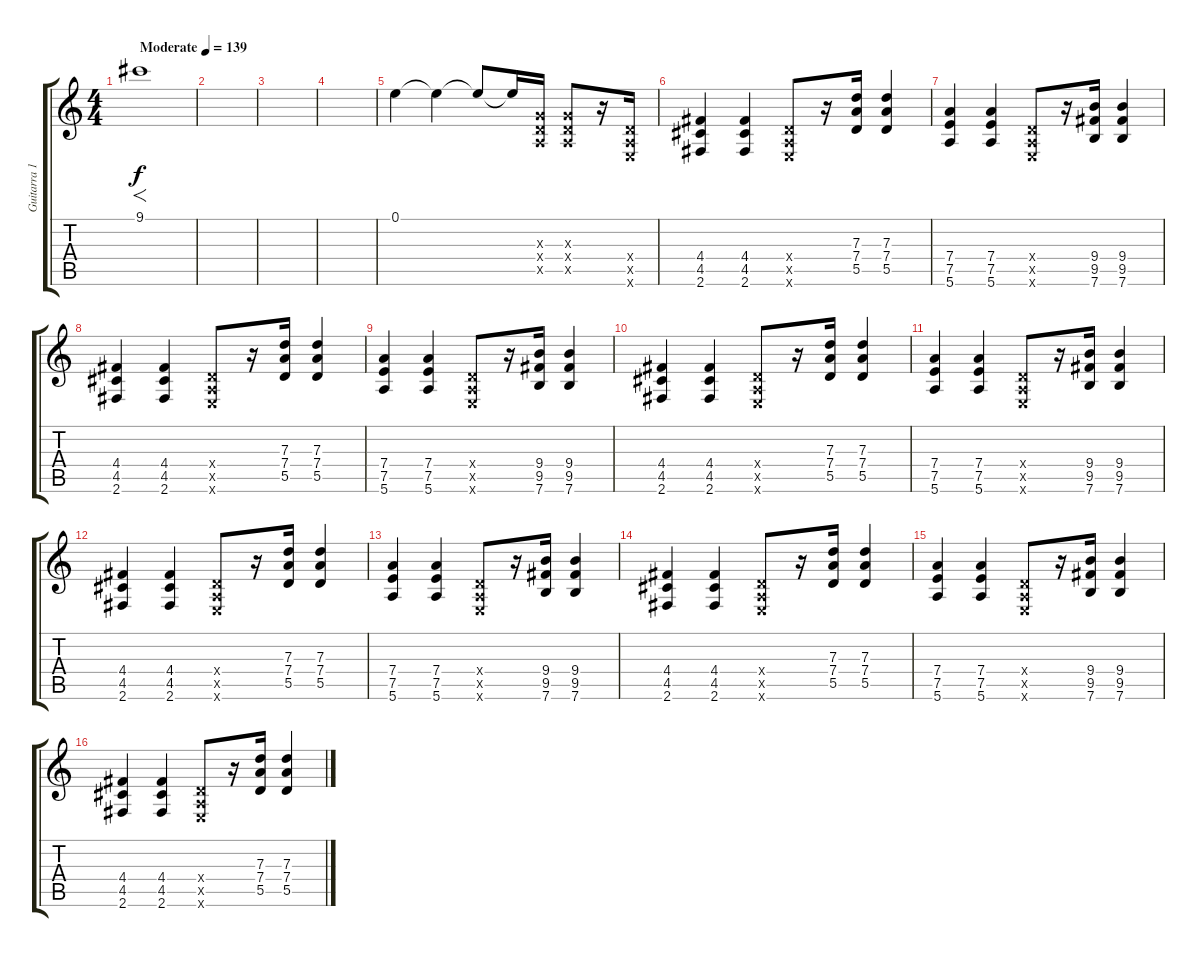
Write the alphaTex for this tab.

\track ("Guitarra 1" "Guitarra 1") {instrument overdrivenguitar}
\staff {score tabs}
\tuning (E4 B3 G3 D3 A2 E2) {hide}
\ts (4 4)
\tempo (139 "Moderate")
\clef g2
\ks c
9.1.1{f dy f instrument overdrivenguitar} |
|
|
|
0.1.4 0.1{t}.4 0.1{t}.8 0.1{t}.16 (0.3{x} 0.4{x} 0.5{x}).16 (0.3{x} 0.4{x} 0.5{x}).8 r.16 (0.4{x} 0.5{x} 0.6{x}).16 |
(4.4 4.5 2.6).4 (4.4 4.5 2.6).4 (0.4{x} 0.5{x} 0.6{x}).8 r.16 (7.3 7.4 5.5).16 (7.3 7.4 5.5).4 |
(7.4 7.5 5.6).4 (7.4 7.5 5.6).4 (0.4{x} 0.5{x} 0.6{x}).8 r.16 (9.4 9.5 7.6).16 (9.4 9.5 7.6).4 |
(4.4 4.5 2.6).4 (4.4 4.5 2.6).4 (0.4{x} 0.5{x} 0.6{x}).8 r.16 (7.3 7.4 5.5).16 (7.3 7.4 5.5).4 |
(7.4 7.5 5.6).4 (7.4 7.5 5.6).4 (0.4{x} 0.5{x} 0.6{x}).8 r.16 (9.4 9.5 7.6).16 (9.4 9.5 7.6).4 |
(4.4 4.5 2.6).4 (4.4 4.5 2.6).4 (0.4{x} 0.5{x} 0.6{x}).8 r.16 (7.3 7.4 5.5).16 (7.3 7.4 5.5).4 |
(7.4 7.5 5.6).4 (7.4 7.5 5.6).4 (0.4{x} 0.5{x} 0.6{x}).8 r.16 (9.4 9.5 7.6).16 (9.4 9.5 7.6).4 |
(4.4 4.5 2.6).4 (4.4 4.5 2.6).4 (0.4{x} 0.5{x} 0.6{x}).8 r.16 (7.3 7.4 5.5).16 (7.3 7.4 5.5).4 |
(7.4 7.5 5.6).4 (7.4 7.5 5.6).4 (0.4{x} 0.5{x} 0.6{x}).8 r.16 (9.4 9.5 7.6).16 (9.4 9.5 7.6).4 |
(4.4 4.5 2.6).4 (4.4 4.5 2.6).4 (0.4{x} 0.5{x} 0.6{x}).8 r.16 (7.3 7.4 5.5).16 (7.3 7.4 5.5).4 |
(7.4 7.5 5.6).4 (7.4 7.5 5.6).4 (0.4{x} 0.5{x} 0.6{x}).8 r.16 (9.4 9.5 7.6).16 (9.4 9.5 7.6).4 |
(4.4 4.5 2.6).4 (4.4 4.5 2.6).4 (0.4{x} 0.5{x} 0.6{x}).8 r.16 (7.3 7.4 5.5).16 (7.3 7.4 5.5).4
